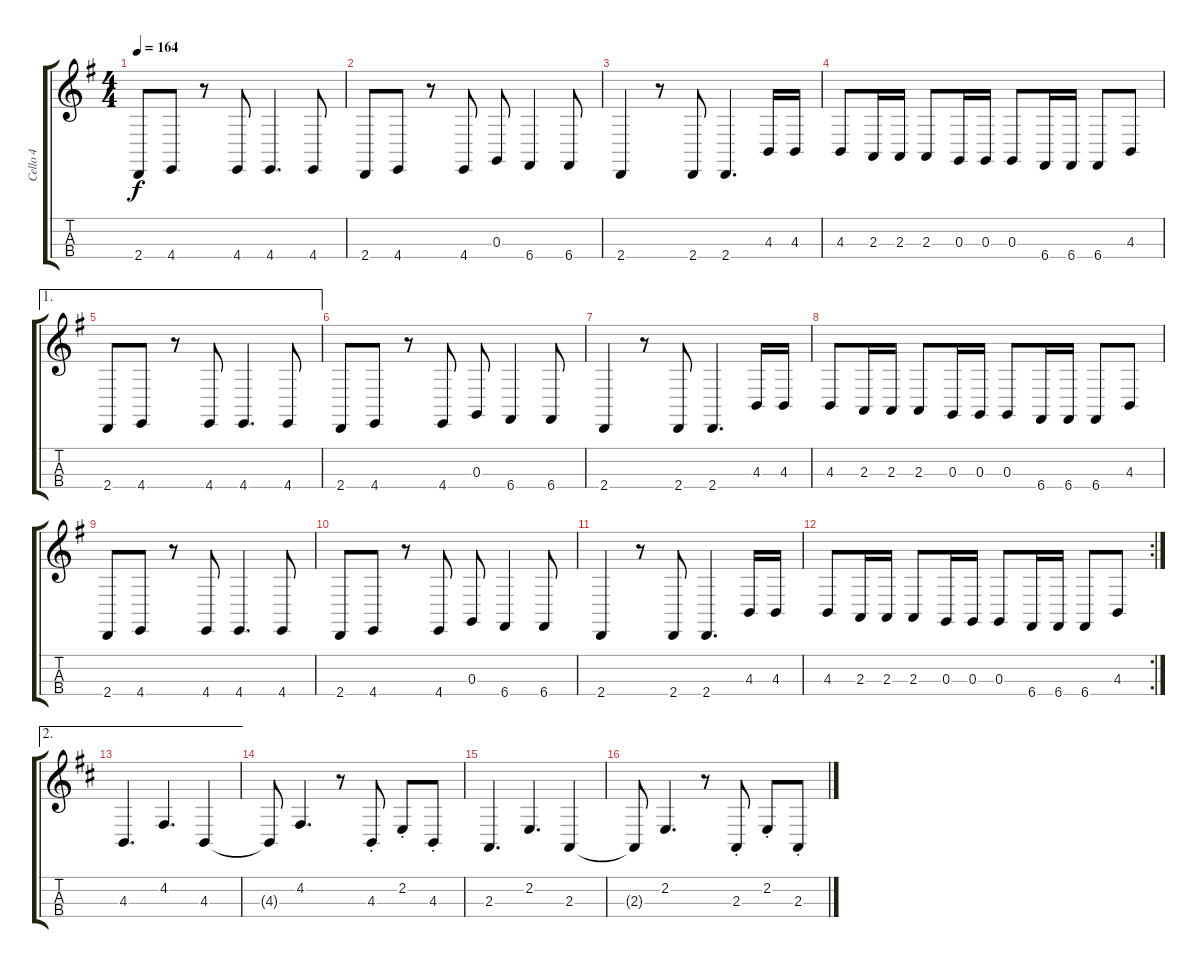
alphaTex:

\track ("Cello 4 " "Cello 4 ") {instrument cello}
\staff {score tabs}
\tuning (A3 D3 G2 C2) {hide}
\ts (4 4)
\tempo 164
\clef g2
\ks g
2.4.8{dy f} 4.4.8 r.8 4.4.8 4.4.4{d} 4.4.8 |
2.4.8 4.4.8 r.8 4.4.8 0.3.8 6.4.4 6.4.8 |
2.4.4 r.8 2.4.8 2.4.4{d} 4.3.16 4.3.16 |
4.3.8 2.3.16 2.3.16 2.3.8 0.3.16 0.3.16 0.3.8 6.4.16 6.4.16 6.4.8 4.3.8 |
\ae 1
2.4.8 4.4.8 r.8 4.4.8 4.4.4{d} 4.4.8 |
2.4.8 4.4.8 r.8 4.4.8 0.3.8 6.4.4 6.4.8 |
2.4.4 r.8 2.4.8 2.4.4{d} 4.3.16 4.3.16 |
4.3.8 2.3.16 2.3.16 2.3.8 0.3.16 0.3.16 0.3.8 6.4.16 6.4.16 6.4.8 4.3.8 |
2.4.8 4.4.8 r.8 4.4.8 4.4.4{d} 4.4.8 |
2.4.8 4.4.8 r.8 4.4.8 0.3.8 6.4.4 6.4.8 |
2.4.4 r.8 2.4.8 2.4.4{d} 4.3.16 4.3.16 |
\rc 2
4.3.8 2.3.16 2.3.16 2.3.8 0.3.16 0.3.16 0.3.8 6.4.16 6.4.16 6.4.8 4.3.8 |
\ae 2
\ks d
4.3.4{d} 4.2.4{d} 4.3.4 |
4.3{t}.8 4.2.4{d} r.8 4.3{st}.8 2.2{st}.8 4.3{st}.8 |
2.3.4{d} 2.2.4{d} 2.3.4 |
2.3{t}.8 2.2.4{d} r.8 2.3{st}.8 2.2{st}.8 2.3{st}.8
